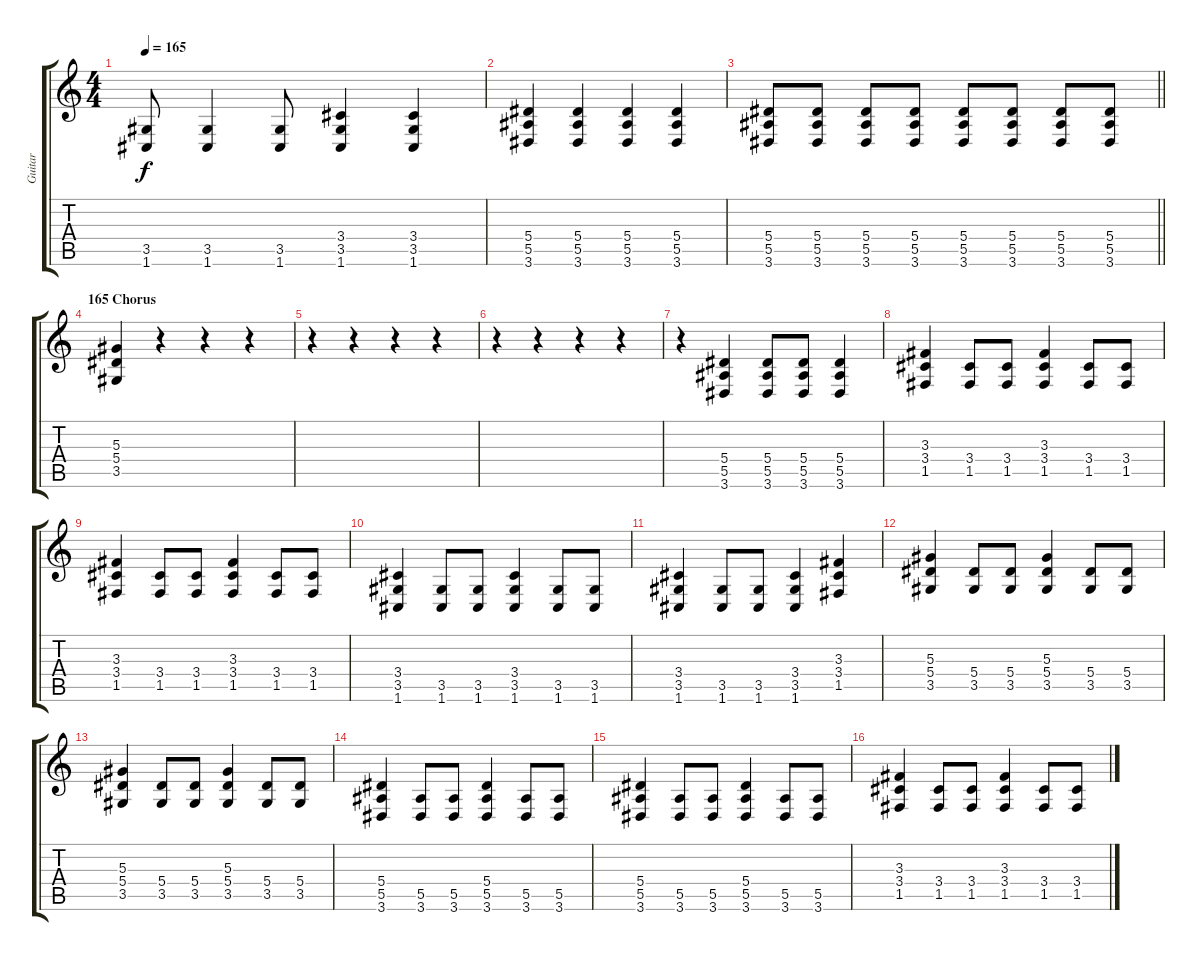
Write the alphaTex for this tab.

\track ("Guitar" "Guitar") {instrument distortionguitar}
\staff {score tabs}
\tuning (C4 G3 Eb3 Bb2 F2 C2) {hide}
\ts (4 4)
\tempo 165
\clef g2
\ks c
(3.5 1.6).8{dy f} (3.5 1.6).4 (3.5 1.6).8 (3.4 3.5 1.6).4 (3.4 3.5 1.6).4 |
(5.4 5.5 3.6).4 (5.4 5.5 3.6).4 (5.4 5.5 3.6).4 (5.4 5.5 3.6).4 |
\barLineRight lightlight
(5.4 5.5 3.6).8 (5.4 5.5 3.6).8 (5.4 5.5 3.6).8 (5.4 5.5 3.6).8 (5.4 5.5 3.6).8 (5.4 5.5 3.6).8 (5.4 5.5 3.6).8 (5.4 5.5 3.6).8 |
\section ("" "165 Chorus")
(5.3 5.4 3.5).4 r.4 r.4 r.4 |
r.4 r.4 r.4 r.4 |
r.4 r.4 r.4 r.4 |
r.4 (5.4 5.5 3.6).4 (5.4 5.5 3.6).8 (5.4 5.5 3.6).8 (5.4 5.5 3.6).4 |
(3.3 3.4 1.5).4 (3.4 1.5).8 (3.4 1.5).8 (3.3 3.4 1.5).4 (3.4 1.5).8 (3.4 1.5).8 |
(3.3 3.4 1.5).4 (3.4 1.5).8 (3.4 1.5).8 (3.3 3.4 1.5).4 (3.4 1.5).8 (3.4 1.5).8 |
(3.4 3.5 1.6).4 (3.5 1.6).8 (3.5 1.6).8 (3.4 3.5 1.6).4 (3.5 1.6).8 (3.5 1.6).8 |
(3.4 3.5 1.6).4 (3.5 1.6).8 (3.5 1.6).8 (3.4 3.5 1.6).4 (3.3 3.4 1.5).4 |
(5.3 5.4 3.5).4 (5.4 3.5).8 (5.4 3.5).8 (5.3 5.4 3.5).4 (5.4 3.5).8 (5.4 3.5).8 |
(5.3 5.4 3.5).4 (5.4 3.5).8 (5.4 3.5).8 (5.3 5.4 3.5).4 (5.4 3.5).8 (5.4 3.5).8 |
(5.4 5.5 3.6).4 (5.5 3.6).8 (5.5 3.6).8 (5.4 5.5 3.6).4 (5.5 3.6).8 (5.5 3.6).8 |
(5.4 5.5 3.6).4 (5.5 3.6).8 (5.5 3.6).8 (5.4 5.5 3.6).4 (5.5 3.6).8 (5.5 3.6).8 |
(3.3 3.4 1.5).4 (3.4 1.5).8 (3.4 1.5).8 (3.3 3.4 1.5).4 (3.4 1.5).8 (3.4 1.5).8
